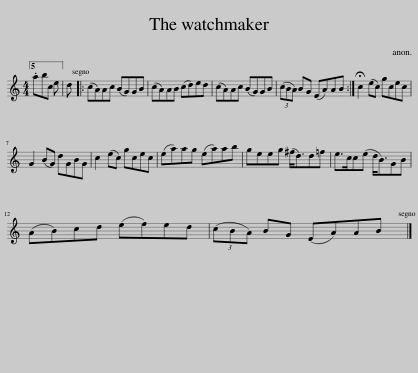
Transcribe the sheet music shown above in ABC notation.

X:1
L:1/8
M:4/4
I:linebreak $
K:C
V:1 treble
V:1
 .abc e d |: (cA)Ac (BG)GB | (cA)AB (cd)ed | (cA)Ac (BG)GB | (3(cBA) BG (EA)AB :| %5
 !fermata!c2 (ec) gcec |$ G2 (BG) dGBG | c2 (ec) gcec | (ea)ag (ea)ab | geeg (^f<d)d=f | %10
 e>cc(e d<B)GB |$ (AB)cd (ef)ed | (3(cBA) BG (EA)AB |] %13
